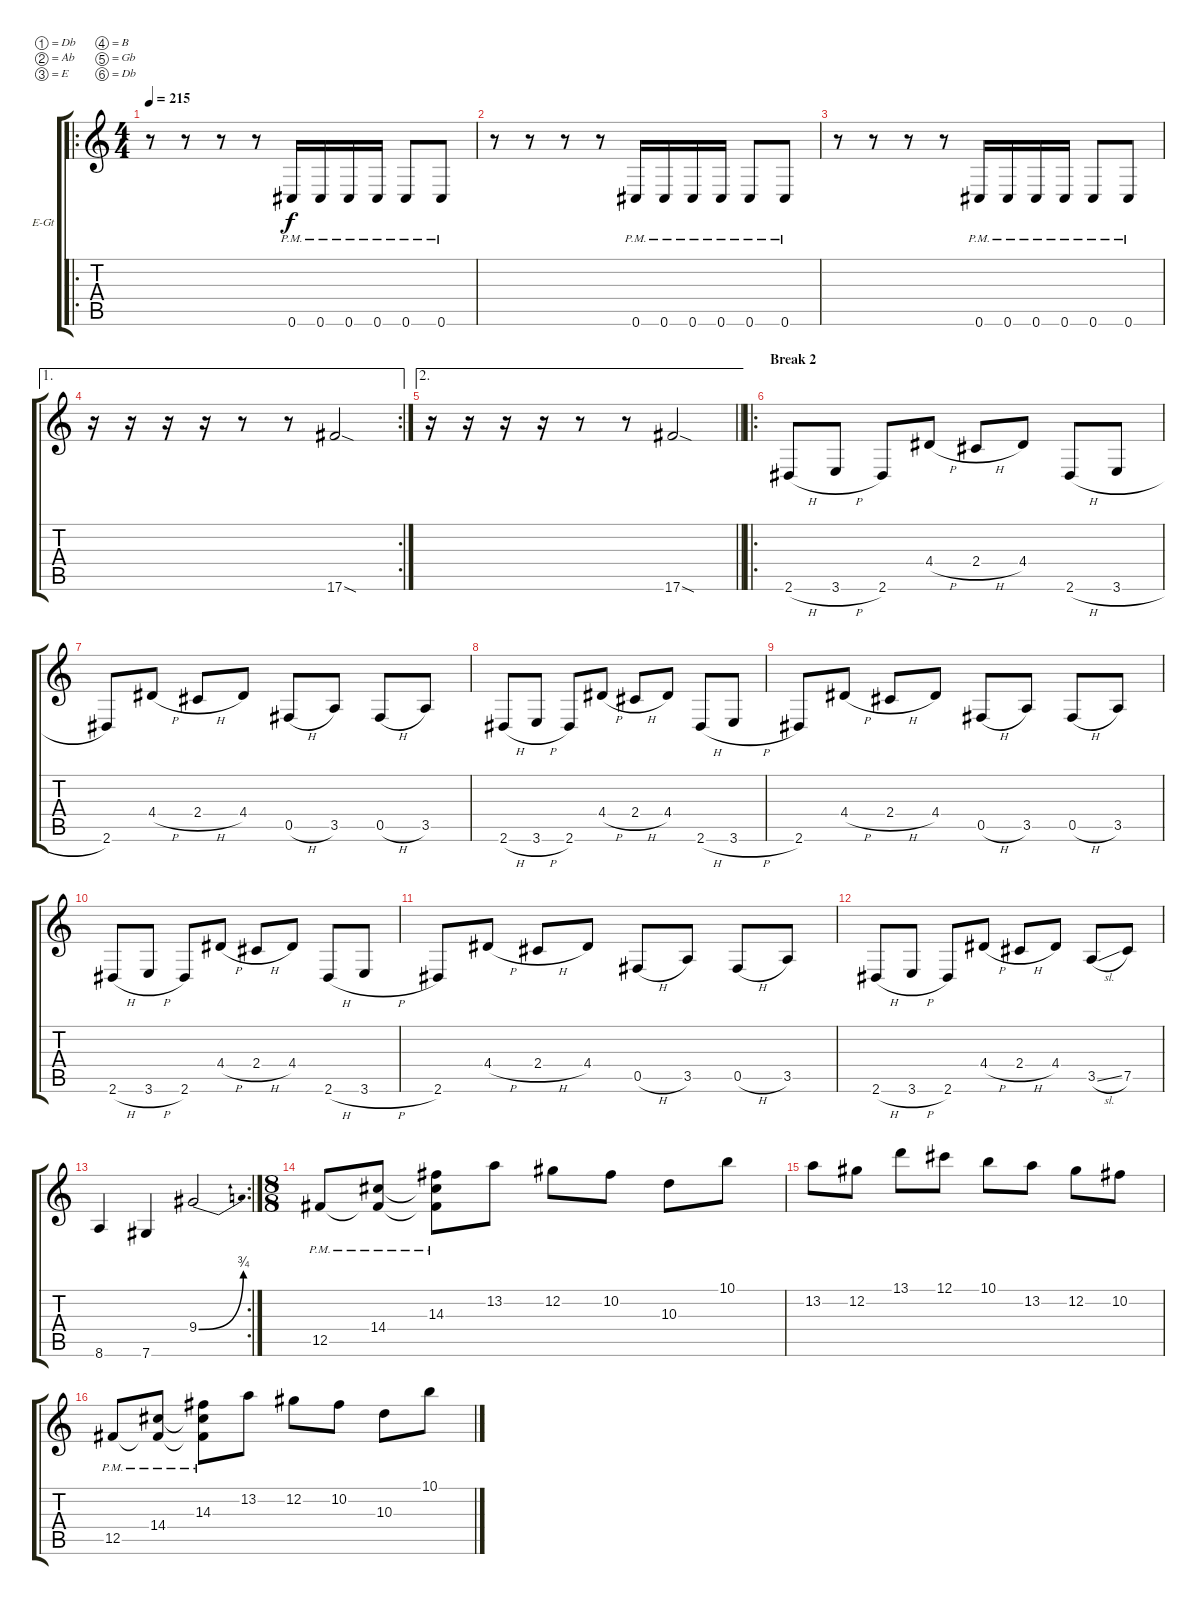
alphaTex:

\bracketExtendMode groupsimilarinstruments
\firstSystemTrackNameOrientation horizontal
\otherSystemsTrackNameOrientation horizontal
\track ("Robb Flynn" "E-Gt") {instrument distortionguitar}
\staff {score tabs}
\tuning (Db4 Ab3 E3 B2 Gb2 Db2)
\ro
\ts (4 4)
\tempo 215
\clef g2
\ks c
r.8{dy f} r.8 r.8 r.8 0.6{pm}.16 0.6{pm}.16 0.6{pm}.16 0.6{pm}.16 0.6{pm}.8 0.6{pm}.8 |
r.8 r.8 r.8 r.8 0.6{pm}.16 0.6{pm}.16 0.6{pm}.16 0.6{pm}.16 0.6{pm}.8 0.6{pm}.8 |
r.8 r.8 r.8 r.8 0.6{pm}.16 0.6{pm}.16 0.6{pm}.16 0.6{pm}.16 0.6{pm}.8 0.6{pm}.8 |
\ae 1
\rc 2
r.16 r.16 r.16 r.16 r.8 r.8 17.6{sod}.2 |
\ae 2
\barLineRight lightlight
r.16 r.16 r.16 r.16 r.8 r.8 17.6{sod}.2 |
\ro
\section ("" "Break 2")
2.6{h}.8 3.6{h}.8 2.6.8 4.4{h}.8 2.4{h}.8 4.4.8 2.6{h}.8 3.6{h}.8 |
2.6.8 4.4{h}.8 2.4{h}.8 4.4.8 0.5{h}.8 3.5.8 0.5{h}.8 3.5.8 |
2.6{h}.8 3.6{h}.8 2.6.8 4.4{h}.8 2.4{h}.8 4.4.8 2.6{h}.8 3.6{h}.8 |
2.6.8 4.4{h}.8 2.4{h}.8 4.4.8 0.5{h}.8 3.5.8 0.5{h}.8 3.5.8 |
2.6{h}.8 3.6{h}.8 2.6.8 4.4{h}.8 2.4{h}.8 4.4.8 2.6{h}.8 3.6{h}.8 |
2.6.8 4.4{h}.8 2.4{h}.8 4.4.8 0.5{h}.8 3.5.8 0.5{h}.8 3.5.8 |
2.6{h}.8 3.6{h}.8 2.6.8 4.4{h}.8 2.4{h}.8 4.4.8 3.5{sl}.8 7.5.8 |
\rc 2
8.6.4 7.6.4 9.4{be (bend 0 0 59.4 3)}.2 |
\ts (8 8)
\beaming (8 2 2 2 2)
12.5{pm}.8 (14.4{pm} 12.5{pm t}).8 (14.3{pm} 12.5{pm t} 14.4{pm t}).8 13.2.8 12.2.8 10.2.8 10.3.8 10.1.8 |
13.2.8 12.2.8 13.1.8 12.1.8 10.1.8 13.2.8 12.2.8 10.2.8 |
12.5{pm}.8 (14.4{pm} 12.5{pm t}).8 (14.3{pm} 12.5{pm t} 14.4{pm t}).8 13.2.8 12.2.8 10.2.8 10.3.8 10.1.8
